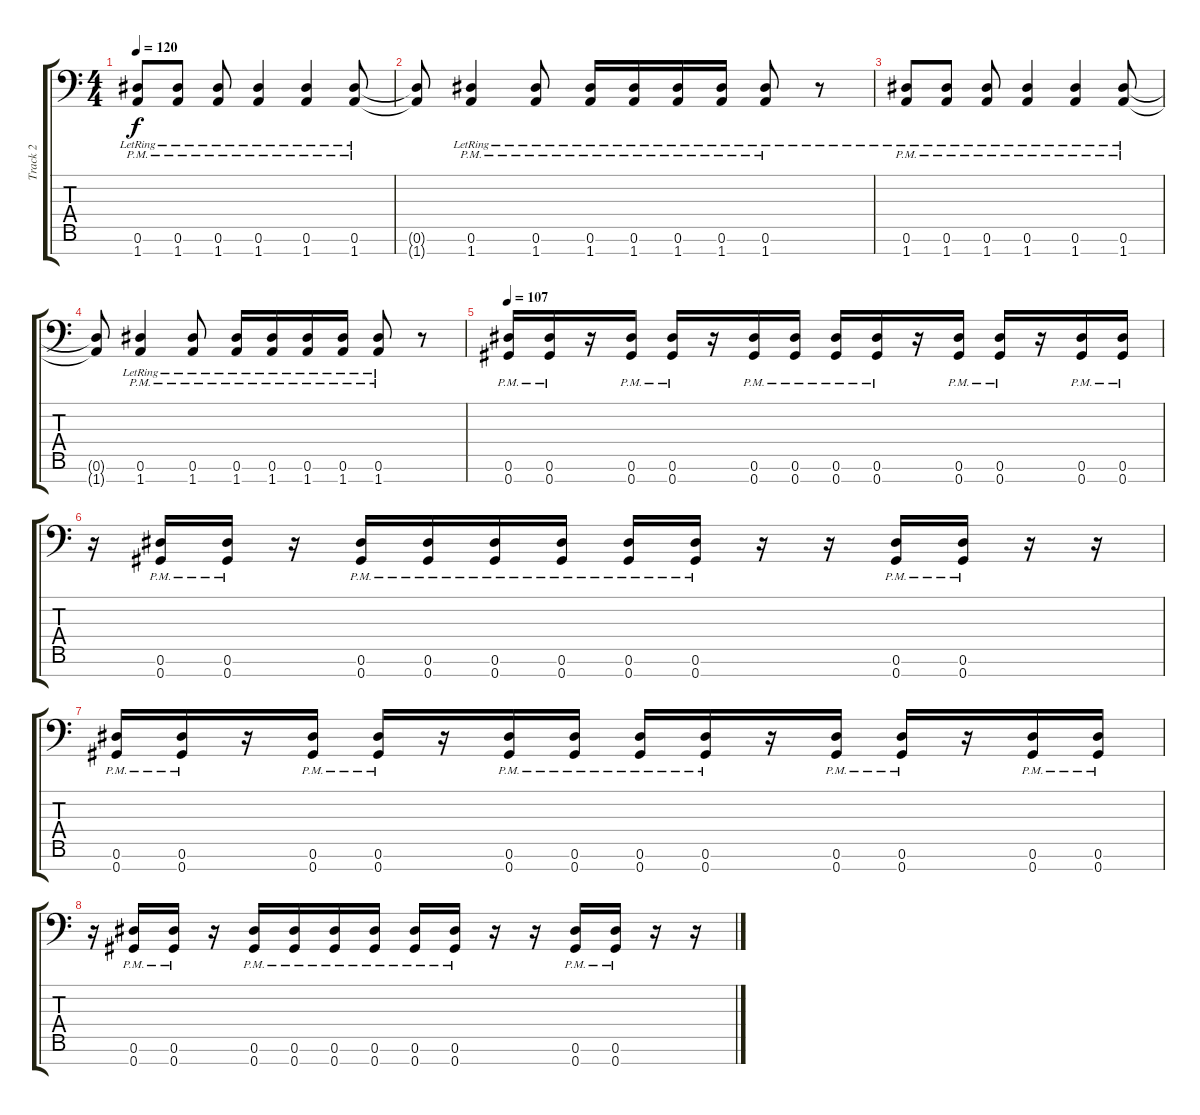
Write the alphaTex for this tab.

\track ("Track 2" "Track 2") {instrument distortionguitar}
\staff {score tabs}
\tuning (Eb4 Bb3 Gb3 Db3 Ab2 Eb2 Ab1) {hide}
\ts (4 4)
\tempo 120
\clef f4
\ks c
(0.6{pm lr} 1.7{pm lr}).8{dy f} (0.6{pm lr} 1.7{pm lr}).8 (0.6{pm lr} 1.7{pm lr}).8 (0.6{pm lr} 1.7{pm lr}).4 (0.6{pm lr} 1.7{pm lr}).4 (0.6{pm lr} 1.7{pm lr}).8 |
(0.6{t} 1.7{t}).8 (0.6{pm lr} 1.7{pm lr}).4 (0.6{pm lr} 1.7{pm lr}).8 (0.6{pm lr} 1.7{pm lr}).16 (0.6{pm lr} 1.7{pm lr}).16 (0.6{pm lr} 1.7{pm lr}).16 (0.6{pm lr} 1.7{pm lr}).16 (0.6{pm lr} 1.7{pm lr}).8 r.8 |
(0.6{pm lr} 1.7{pm lr}).8 (0.6{pm lr} 1.7{pm lr}).8 (0.6{pm lr} 1.7{pm lr}).8 (0.6{pm lr} 1.7{pm lr}).4 (0.6{pm lr} 1.7{pm lr}).4 (0.6{pm lr} 1.7{pm lr}).8 |
(0.6{t} 1.7{t}).8 (0.6{pm lr} 1.7{pm lr}).4 (0.6{pm lr} 1.7{pm lr}).8 (0.6{pm lr} 1.7{pm lr}).16 (0.6{pm lr} 1.7{pm lr}).16 (0.6{pm lr} 1.7{pm lr}).16 (0.6{pm lr} 1.7{pm lr}).16 (0.6{pm lr} 1.7{pm lr}).8 r.8 |
\tempo 107
(0.6{pm} 0.7{pm}).16 (0.6{pm} 0.7{pm}).16 r.16 (0.6{pm} 0.7{pm}).16 (0.6{pm} 0.7{pm}).16 r.16 (0.6{pm} 0.7{pm}).16 (0.6{pm} 0.7{pm}).16 (0.6{pm} 0.7{pm}).16 (0.6{pm} 0.7{pm}).16 r.16 (0.6{pm} 0.7{pm}).16 (0.6{pm} 0.7{pm}).16 r.16 (0.6{pm} 0.7{pm}).16 (0.6{pm} 0.7{pm}).16 |
r.16 (0.6{pm} 0.7{pm}).16 (0.6{pm} 0.7{pm}).16 r.16 (0.6{pm} 0.7{pm}).16 (0.6{pm} 0.7{pm}).16 (0.6{pm} 0.7{pm}).16 (0.6{pm} 0.7{pm}).16 (0.6{pm} 0.7{pm}).16 (0.6{pm} 0.7{pm}).16 r.16 r.16 (0.6{pm} 0.7{pm}).16 (0.6{pm} 0.7{pm}).16 r.16 r.16 |
(0.6{pm} 0.7{pm}).16 (0.6{pm} 0.7{pm}).16 r.16 (0.6{pm} 0.7{pm}).16 (0.6{pm} 0.7{pm}).16 r.16 (0.6{pm} 0.7{pm}).16 (0.6{pm} 0.7{pm}).16 (0.6{pm} 0.7{pm}).16 (0.6{pm} 0.7{pm}).16 r.16 (0.6{pm} 0.7{pm}).16 (0.6{pm} 0.7{pm}).16 r.16 (0.6{pm} 0.7{pm}).16 (0.6{pm} 0.7{pm}).16 |
r.16 (0.6{pm} 0.7{pm}).16 (0.6{pm} 0.7{pm}).16 r.16 (0.6{pm} 0.7{pm}).16 (0.6{pm} 0.7{pm}).16 (0.6{pm} 0.7{pm}).16 (0.6{pm} 0.7{pm}).16 (0.6{pm} 0.7{pm}).16 (0.6{pm} 0.7{pm}).16 r.16 r.16 (0.6{pm} 0.7{pm}).16 (0.6{pm} 0.7{pm}).16 r.16 r.16
